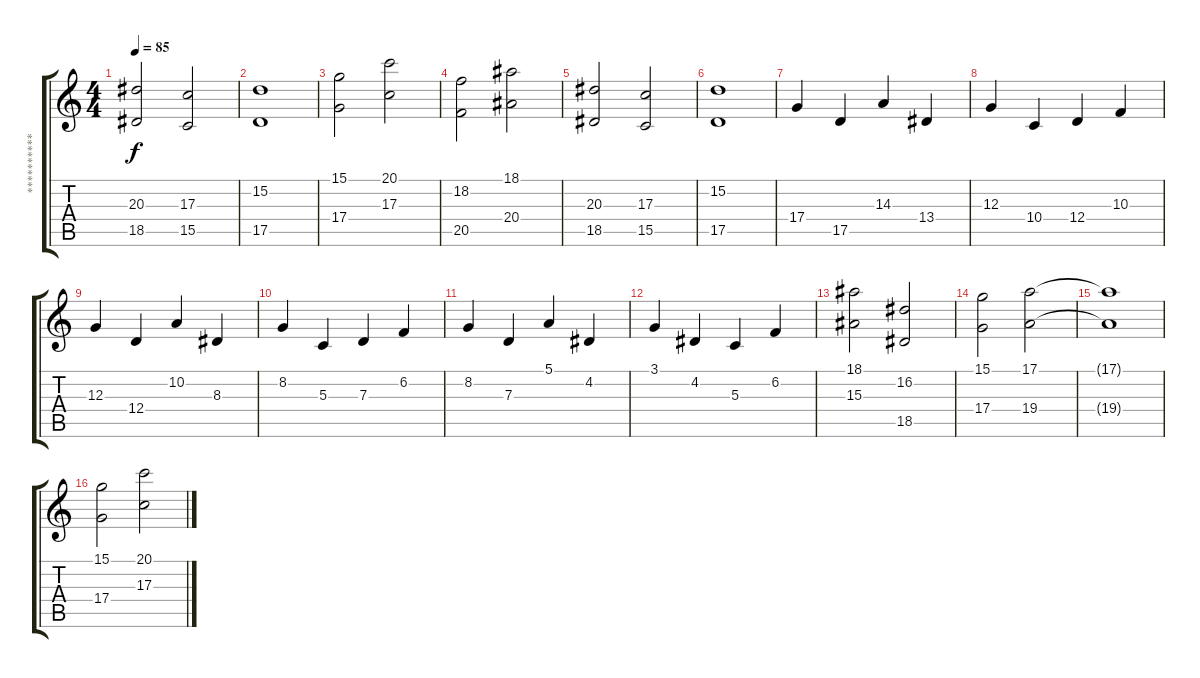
\track ("******************" "**********") {instrument fx6goblins}
\staff {score tabs}
\tuning (E4 B3 G3 D3 A2 E2) {hide}
\ts (4 4)
\tempo 85
\clef g2
\ks c
(20.3 18.5).2{dy f} (17.3 15.5).2 |
(15.2 17.5).1 |
(15.1 17.4).2 (20.1 17.3).2 |
(18.2 20.5).2 (18.1 20.4).2 |
(20.3 18.5).2 (17.3 15.5).2 |
(15.2 17.5).1 |
17.4.4 17.5.4 14.3.4 13.4.4 |
12.3.4 10.4.4 12.4.4 10.3.4 |
12.3.4 12.4.4 10.2.4 8.3.4 |
8.2.4 5.3.4 7.3.4 6.2.4 |
8.2.4 7.3.4 5.1.4 4.2.4 |
3.1.4 4.2.4 5.3.4 6.2.4 |
(18.1 15.3).2 (16.2 18.5).2 |
(15.1 17.4).2 (17.1 19.4).2 |
(17.1{t} 19.4{t}).1 |
(15.1 17.4).2 (20.1 17.3).2
